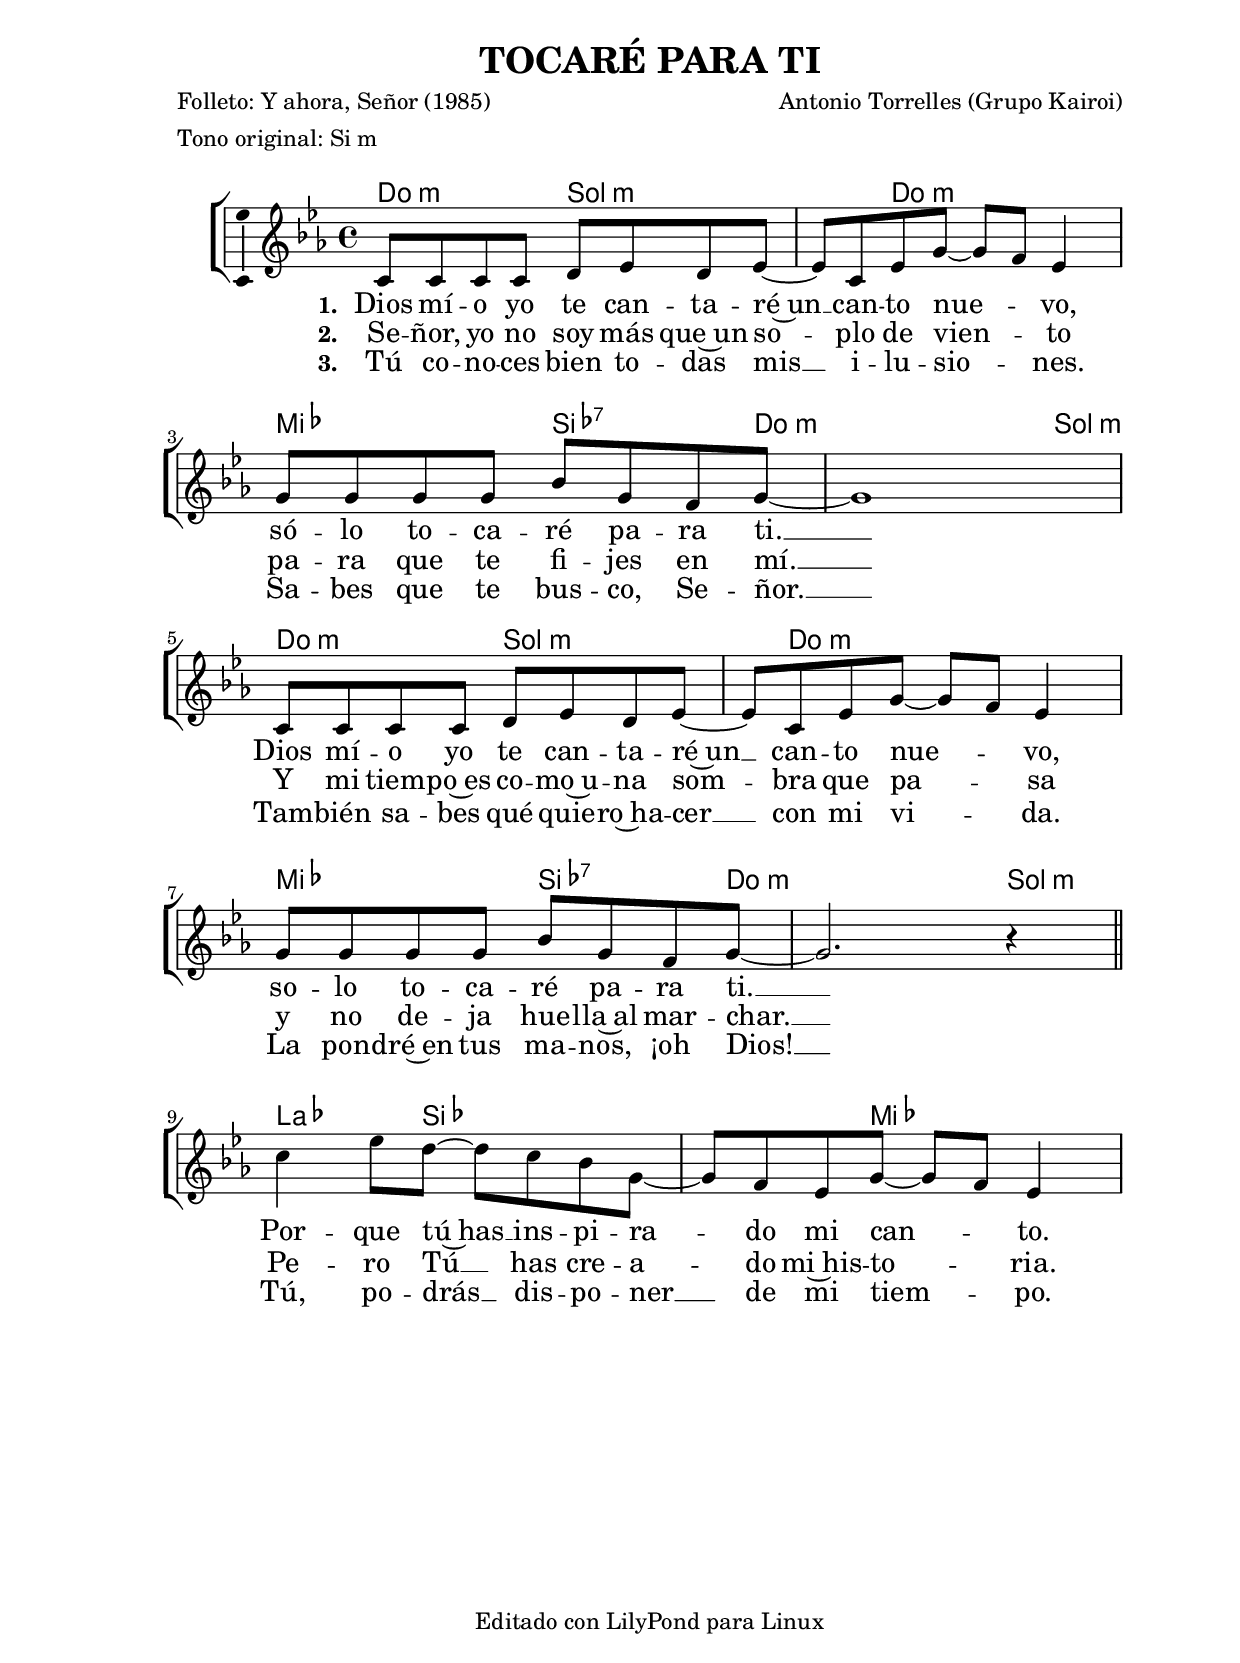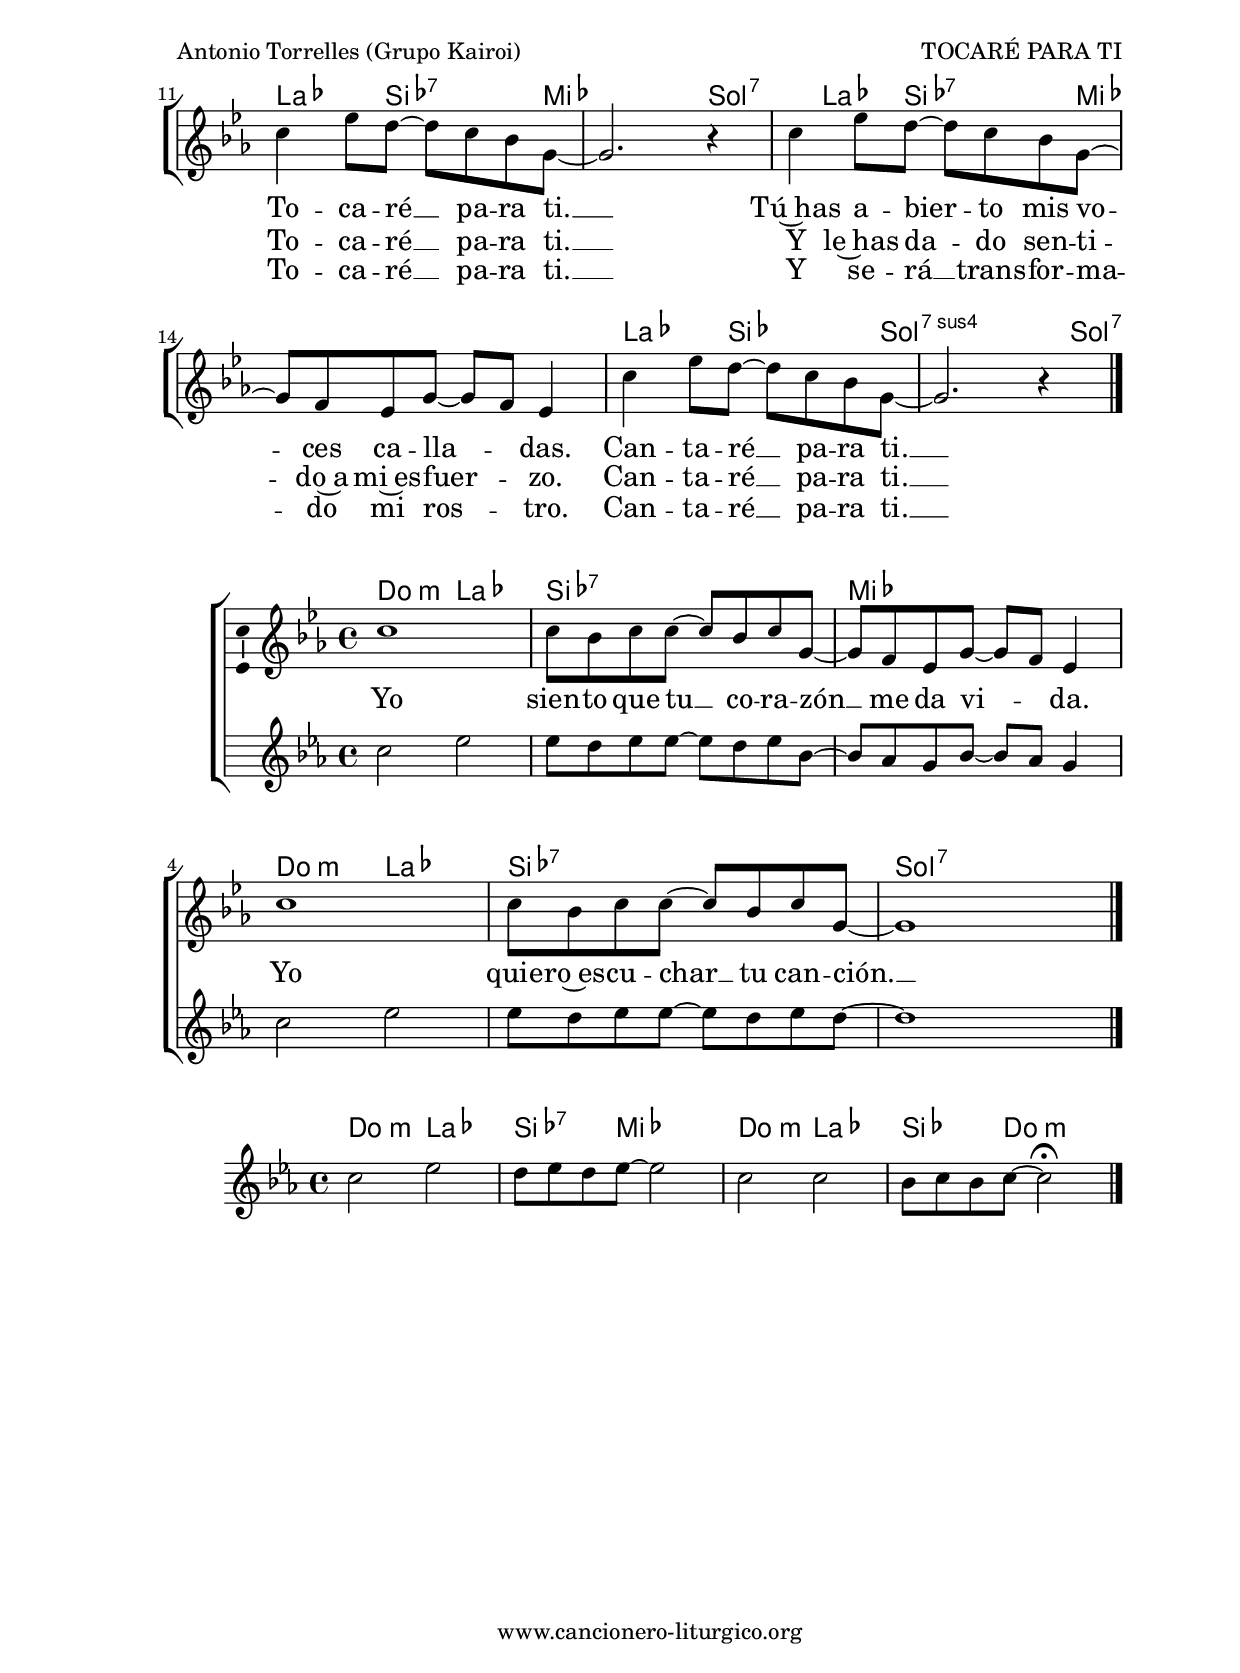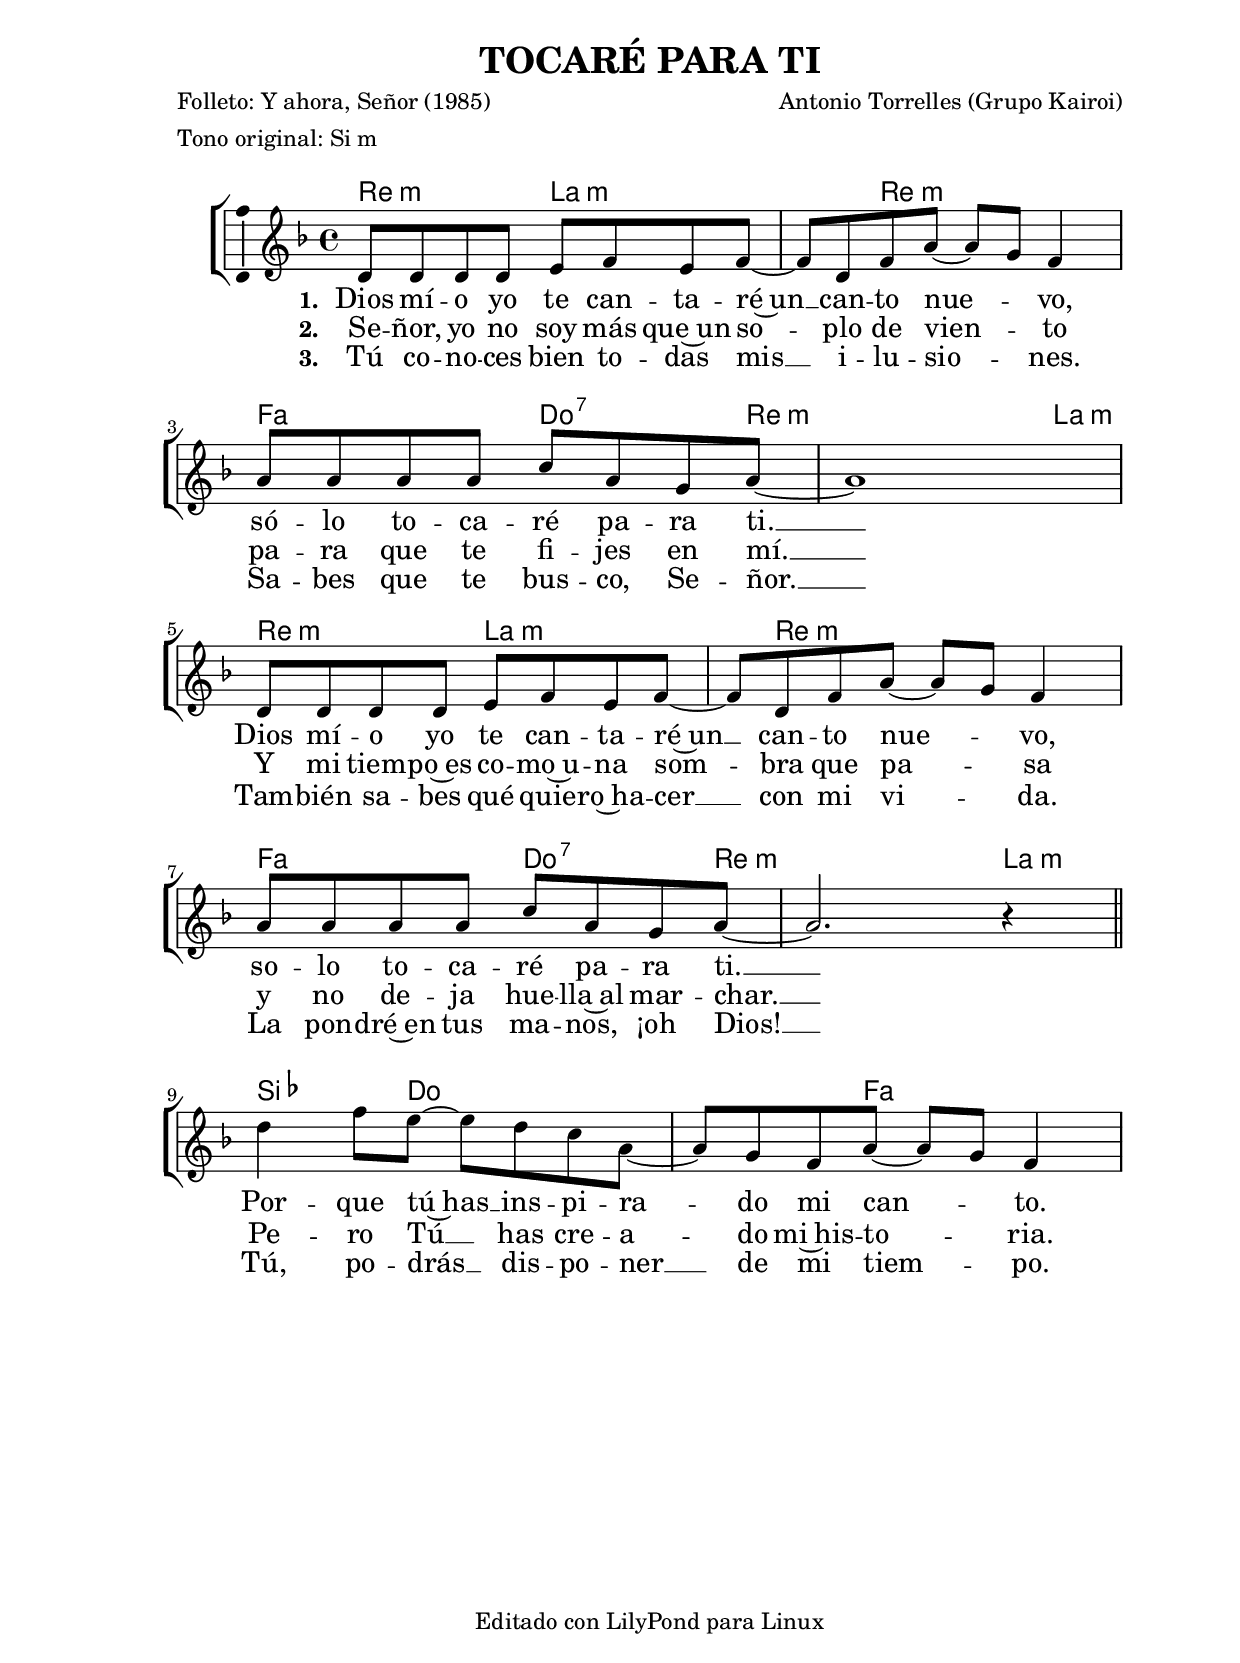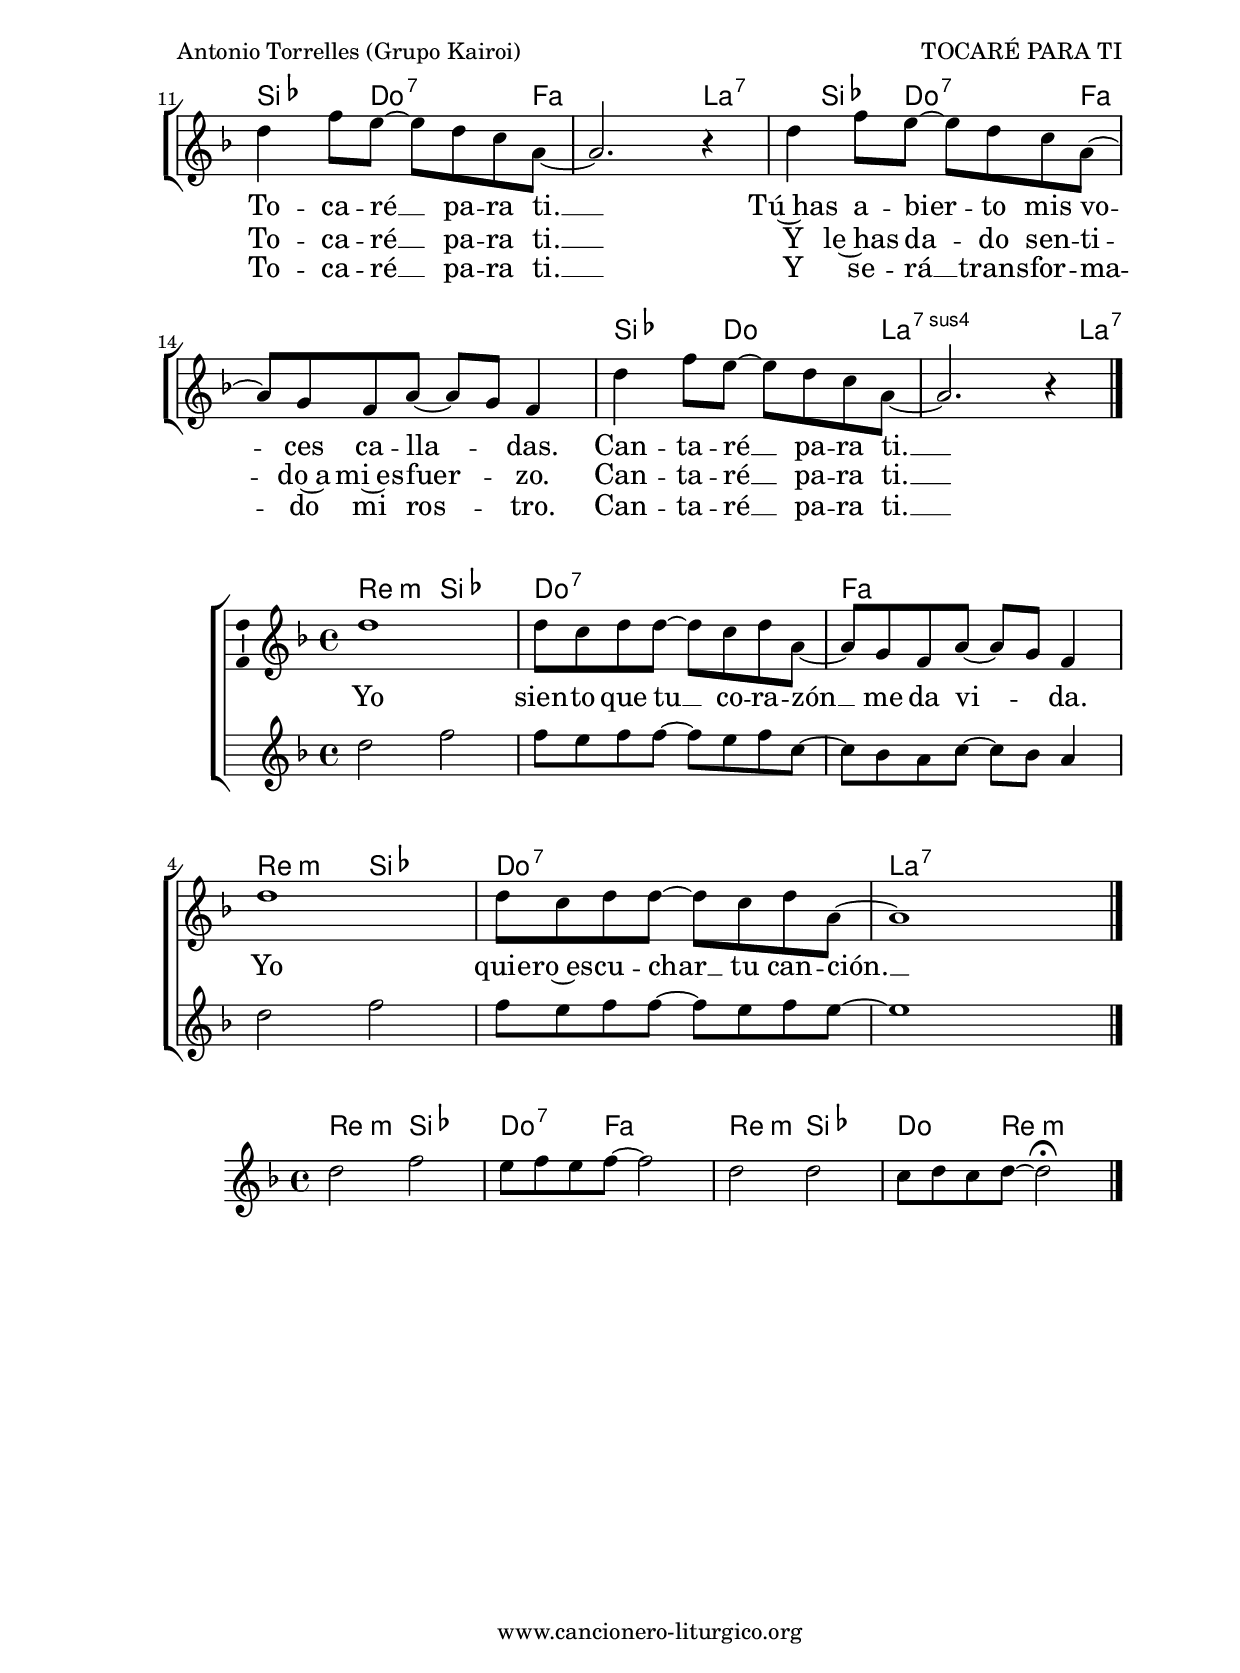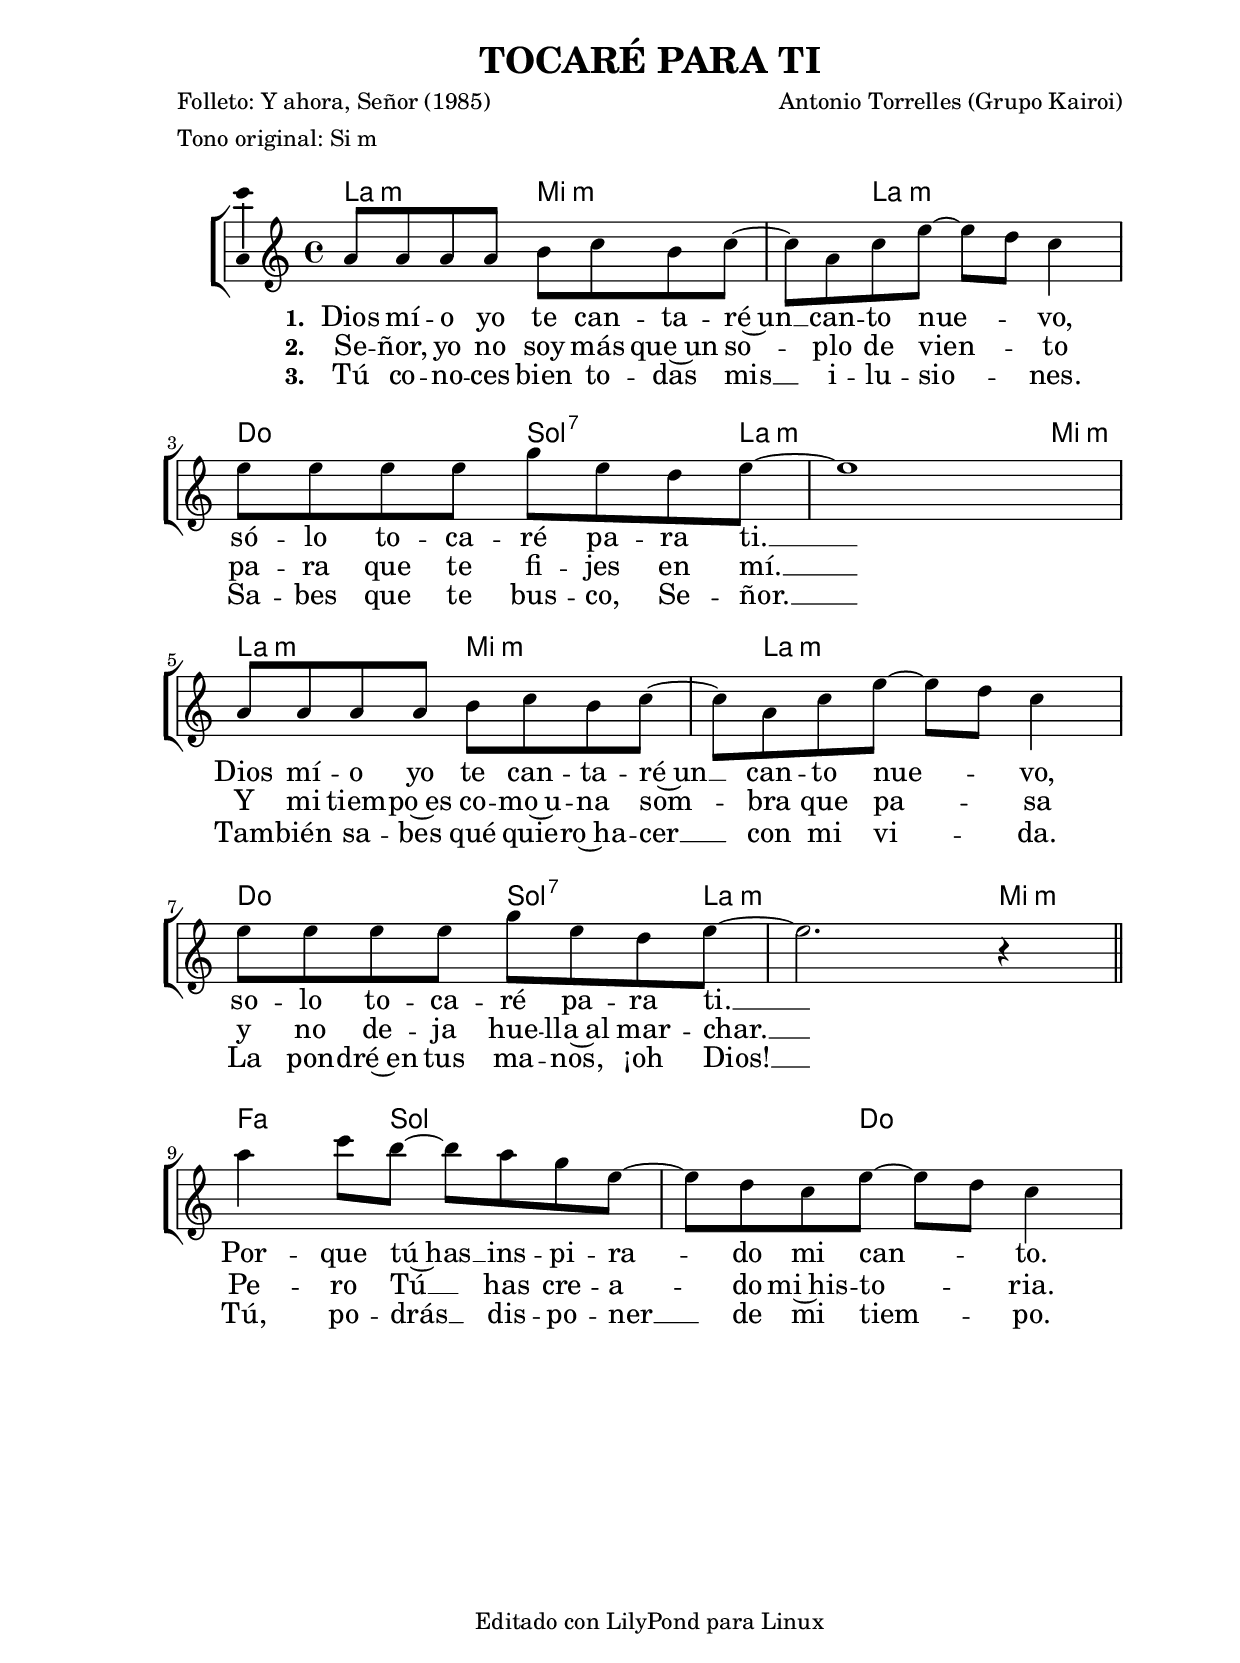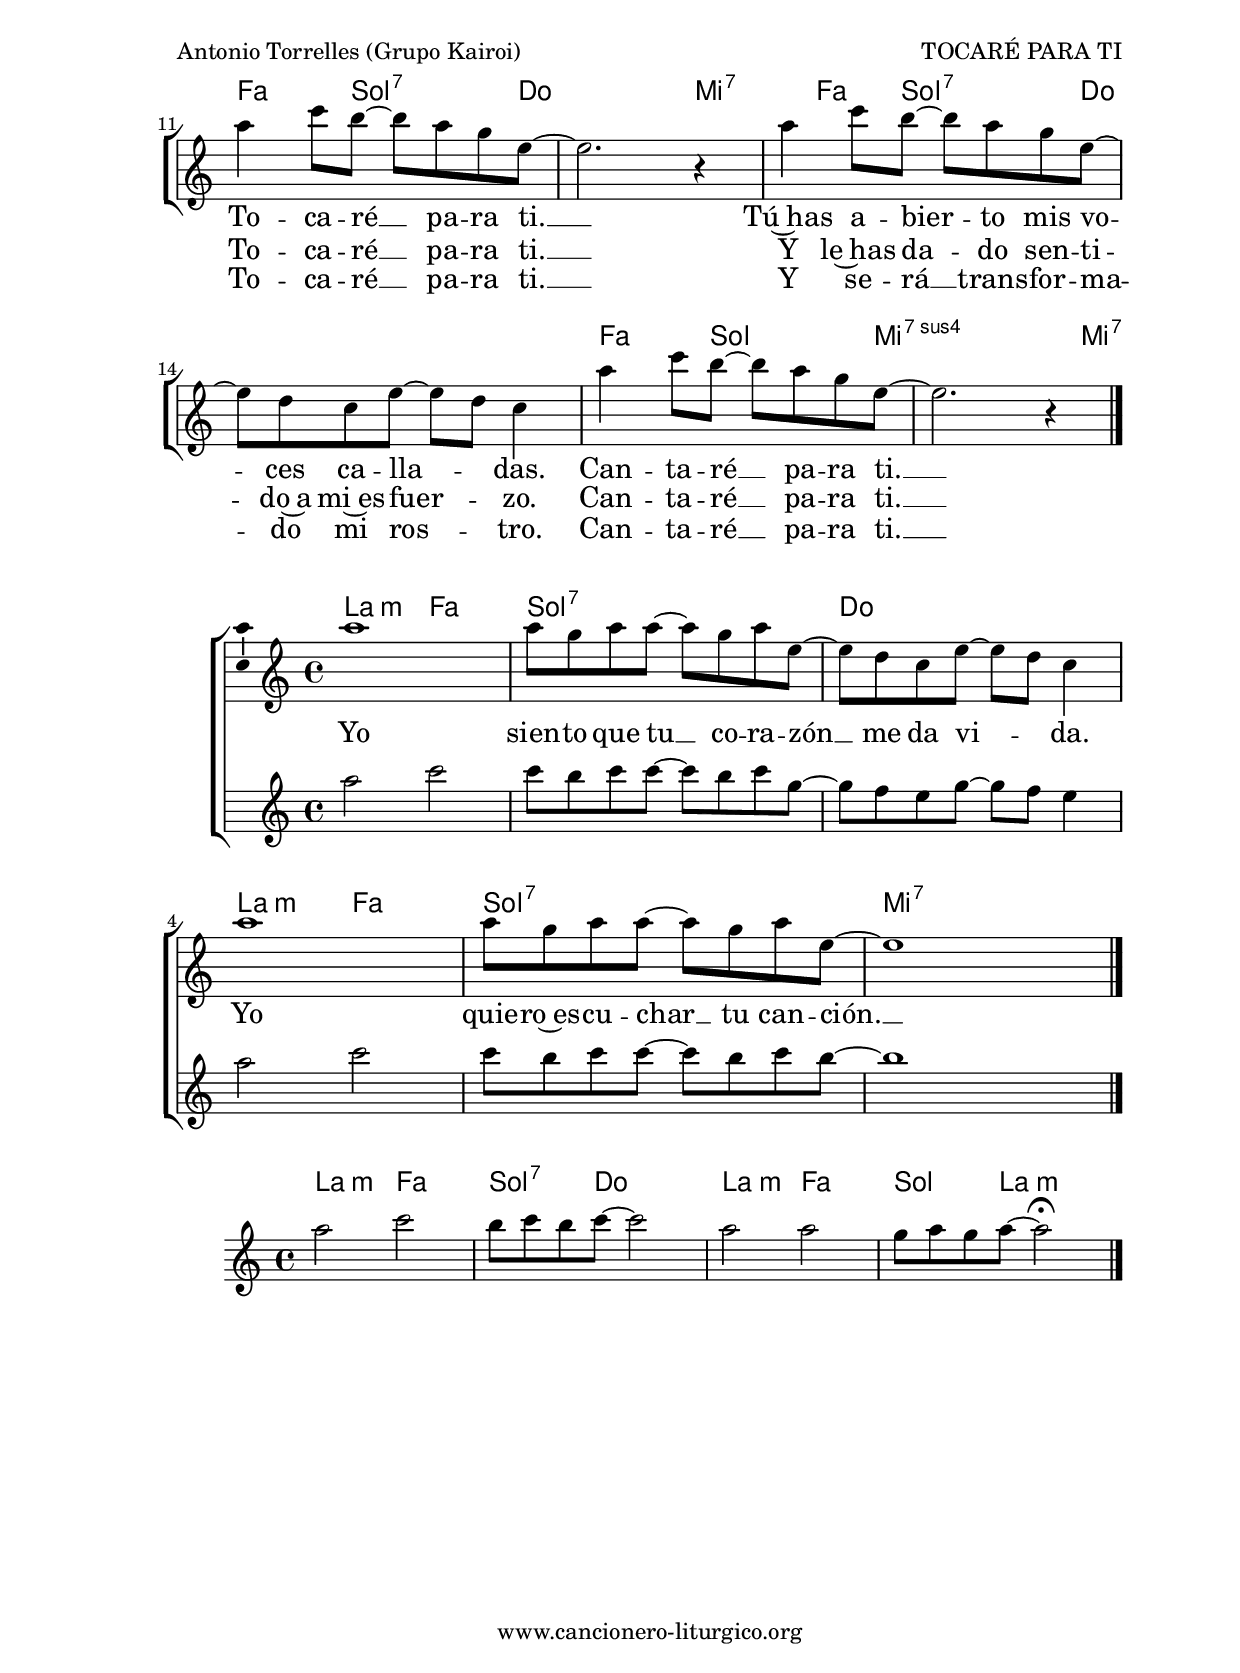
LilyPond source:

%
%para convertir .midi en .wav:
%timidity filename.midi -Ow -o finename.wav
%
%
%Para convertir de .wav a .mp3:
%lame -h -m j filename.wav
%
%
%para escuchar el midi:
%timidity nombrefichero.midi
%


%versión de lilypond para la que se ha escrito esta partitura:
\version "2.16.0"

	%Tamaño papel
	#(set-default-paper-size "a4")
	%Tamaño partitura
	#(set-global-staff-size 20)
	%No responde al pulsar sobre una nota
	#(ly:set-option 'point-and-click #f)

%parámetros del encabezamiento:
\header {
	title = "TOCARÉ PARA TI"
	subtitle = ""
	composer = "Antonio Torrelles (Grupo Kairoi)"
	poet = "Folleto: Y ahora, Señor (1985)"
	meter = "Tono original: Si m"
	arranger = ""
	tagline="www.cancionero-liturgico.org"
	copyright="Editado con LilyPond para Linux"
	}

%parámetros asociados al papel:
\paper  {
	oddHeaderMarkup = \markup {\fill-line { \on-the-fly #not-first-page \fromproperty #'header:title \on-the-fly #not-first-page \fromproperty #'header:composer }}
	evenHeaderMarkup = \markup {\fill-line { \fromproperty #'header:composer \fromproperty #'header:title }}
	#(set-paper-size "a4")
	print-page-number = ##f
	first-page-number = 1
	print-first-page-number = ##f
%	head-separation = 3.0 \cm
	top-margin = 2.0 \cm
	bottom-margin = 0.5\cm
%%%	bottom-margin = -2.75\cm
	left-margin = 3.0 \cm
	line-width = 16.0 \cm 
	indent = 8\mm
	interscoreline = 2.\mm
	between-system-space = 15\mm
%	para que las partituras no llenen la hoja:
	ragged-bottom = ##t
%	idem para la última hoja:
	ragged-last-bottom = ##f
%	para que las partituras llenen el ancho del papel:
	ragged-last = ##f
	after-title-space = 2.5 \cm
%page-count=1
%system-count=8

	%Flexible Vertical Spacing
%	markup-markup-spacing =
%	#'((basic-distance . 15) (minimum-distance . 15) (padding . 3))
	markup-system-spacing =
	#'((basic-distance . 15) (minimum-distance . 15) (padding . 3))
	system-system-spacing =
	#'((basic-distance . 15) (minimum-distance . 15) (padding . 3))
	score-system-spacing =
	#'((basic-distance . 15) (minimum-distance . 15) (padding . 5))
%	top-system-spacing = % header
%	#'((basic-distance . 8) (minimum-distance . 0) (padding . 0))
%	top-markup-spacing =
%	#'((basic-distance . 20) (minimum-distance . 20) (padding . 0))
	last-bottom-spacing = % footer
	#'((basic-distance . 5) (minimum-distance . 5) (padding . 0))
%	score-markup-spacing =
%	#'((basic-distance . 16) (minimum-distance . 13) (padding . 0))

	}


%parámetros que afectan a toda la partitura:
global =  {
	%clave de sol (G):
	\clef G
	%armadura:
	\transpose b c'
	\key b \minor
	\tempo 4=100
	\set Score.tempoHideNote = ##t
	}


acordes = {
	\italianChords
	\chordmode {
	\transpose b c'
{

b2:m fis:m s4 b2.:m
%%%%%%%%%%%%d2 a4.:7 b8:m s2. fis4:m
%%%%%%%%%%%%Modifico esto porque no me cabe en la línea:
d2 a4.:7 b8:m s2. s8 fis8:m
b2:m fis:m s8 b8:m s2.
d2 a4.:7 b8:m s2. fis4:m

g4. a1 d2 s8
g4. a2:7 d8 s2. fis4:7
s8 g4 a2:7 d8 s1
%%%%%%%%%%%%g4. a2 fis8:sus4.7 s2. fis4:7
%%%%%%%%%%%%Modifico esto porque no me cabe en la línea:
g4. a2 fis8:sus4.7 s2. s8 fis8:7

}
}
}


melodia = 

	\transpose b c'
{

\time 4/4

\relative c'{

b8 b b b cis d cis d~
d8 b d fis~fis e d4
fis8 fis fis fis a fis e fis~
fis1

\break

b,8 b b b cis d cis d~
d8 b d fis~fis e d4
fis8 fis fis fis a fis e fis~
fis2. r4

\bar "||"
\break

b4 d8 cis~cis b a fis~
fis e d fis~fis e d4
b'4 d8 cis~cis b a fis~
fis2. r4

b4 d8 cis~cis b a fis~
fis e d fis~fis e d4
b'4 d8 cis~cis b a fis~
fis2. r4

\bar "|."
}
}


acordespoli = {
	\italianChords
	\chordmode {
	\transpose b c'
{

b2:m g a:7 s d s
b2:m g a:7 s fis:7 s

}
}
}


melopoliuno = 

	\transpose b c'
{

\time 4/4

\relative c''{

b1
b8 a b b~b a b fis~
fis8 e d fis~fis e d4
b'1
b8 a b b~b a b fis~
fis1

\bar "|."
}
}


melopolidos = 

	\transpose b c'
{

\time 4/4

\relative c''{

b2 d
d8 cis d d~d cis d a~
a8 g fis a~a g fis4
b2 d
d8 cis d d~d cis d cis~
cis1

\bar "|."
}
}

acordesfinal = {
	\italianChords
	\chordmode {
	\transpose b c'
{

b2:m g
a4.:7 d8 s2
b:m g
a4. b8:m s2

}
}
}

melodiafinal = 

	\transpose b c'
{

\time 4/4

\relative c'{

b'2 d
cis8 d cis d~d2
b2 b
a8 b a b~b2 \fermata

\bar "|."
}
}


texto = \lyricmode {
\set stanza =#"1. " Dios mí -- o yo te can -- ta -- ré~un __ can -- to nue -- _ vo,
só -- lo to -- ca -- ré pa -- ra ti. __
Dios mí -- o yo te can -- ta -- ré~un __ can -- to nue -- _ vo,
so -- lo to -- ca -- ré pa -- ra ti. __

Por -- que tú~has __ ins -- pi -- ra -- do mi can -- _ to.
To -- ca -- ré __ pa -- ra ti. __
Tú~has a -- bier -- to mis vo -- ces ca -- lla -- _ das.
Can -- ta -- ré __ pa -- ra ti. __

	}

textodos = \lyricmode {
\set stanza =#"2. " Se -- ñor, yo no soy más que~un so -- plo de vien -- _ to
pa -- ra que te fi -- jes en mí. __
Y mi tiem -- po~es co -- mo~u -- na som -- bra que pa -- _ sa
y no de -- ja hue -- lla~al mar -- char. __
Pe -- ro Tú __ has cre -- a -- do mi~his -- to -- _ ria.
To -- ca -- ré __ pa -- ra ti. __
Y le~has da -- do sen -- ti -- do~a mi~es -- fuer -- _ zo.
Can -- ta -- ré __ pa -- ra ti. __

	}

textotres = \lyricmode {
\set stanza =#"3. " Tú co -- no -- ces bien to -- das mis __ i -- lu -- sio -- _ nes.
Sa -- bes que te bus -- co, Se -- ñor. __
Tam -- bién sa -- bes qué quie -- ro~ha -- cer __ con mi vi -- _ da.
La pon -- dré~en tus ma -- nos, ¡oh Dios! __
Tú, po -- drás __ dis -- po -- ner __ de mi tiem -- _ po.
To -- ca -- ré __ pa -- ra ti. __
Y se -- rá __ trans -- for -- ma -- do mi ros -- _ tro.
Can -- ta -- ré __ pa -- ra ti. __

	}

textopoliuno = \lyricmode {
Yo sien -- to que tu __ co -- ra -- zón __
me da vi --  _ da.
Yo quie -- ro~es -- cu -- char __ tu can -- ción. __
	}

acordesStaff = \context ChordNames = acordesStaff <<
	\set chordChanges = ##t
	\acordes
	>>

acordespoliStaff = \context ChordNames = acordespoliStaff <<
	\set chordChanges = ##t
	\acordespoli
	>>

acordesfinalStaff = \context ChordNames = acordesfinalStaff <<
	\set chordChanges = ##t
	\acordesfinal
	>>

vozStaff = \context Voice = vozStaff
\with {\consists "Ambitus_engraver"}
<<
%	\set Staff.instrumentName = ""
%	\set Staff.shortInstrumentName = ""
%	\set Staff.midiInstrument = #"clarinet"
%	\set Staff.midiInstrument = #"cello"
	\set Staff.midiInstrument = #"flute"
%	\set Staff.midiInstrument = #"electric guitar (jazz)"
%	\set Staff.midiInstrument = #"english horn"
%	\set Staff.midiInstrument = #"violin"
%	\set Staff.midiInstrument = #"glockenspiel"
	\set Staff.midiMinimumVolume = #0.7
	\set Staff.midiMaximumVolume = #0.9
	\global
	\melodia
	>>

vozpoliunoStaff = \context Voice = vozpoliunoStaff
\with {\consists "Ambitus_engraver"}
<<
%	\set Staff.instrumentName = ""
%	\set Staff.shortInstrumentName = ""
%	\set Staff.midiInstrument = #"clarinet"
%	\set Staff.midiInstrument = #"cello"
	\set Staff.midiInstrument = #"flute"
%	\set Staff.midiInstrument = #"electric guitar (jazz)"
%	\set Staff.midiInstrument = #"english horn"
%	\set Staff.midiInstrument = #"violin"
%	\set Staff.midiInstrument = #"glockenspiel"
	\set Staff.midiMinimumVolume = #0.7
	\set Staff.midiMaximumVolume = #0.9
	\global
	\melopoliuno
	>>

vozpolidosStaff = \context Voice = vozpolidosStaff
<<
	\override Staff.StaffSymbol #'staff-space = #(magstep -0.35)
	\set Staff.midiInstrument = #"english horn"
	\set Staff.midiMinimumVolume = #0.7
	\set Staff.midiMaximumVolume = #0.9
	\global
	\melopolidos
	>>

vozfinalStaff = \context Voice = vozfinalStaff
<<
	\override Staff.StaffSymbol #'staff-space = #(magstep -0.35)
	\set Staff.midiInstrument = #"english horn"
	\set Staff.midiMinimumVolume = #0.7
	\set Staff.midiMaximumVolume = #0.9
	\global
	\melodiafinal
	>>

textoStaff = \context Lyrics = textoStaff <<
	\lyricsto vozStaff \texto
	>>

textodosStaff = \context Lyrics = textodosStaff <<
	\lyricsto vozStaff \textodos
	>>

textotresStaff = \context Lyrics = textotresStaff <<
	\lyricsto vozStaff \textotres
	>>

textopoliunoStaff = \context Lyrics = textopoliunoStaff <<
	\lyricsto vozpoliunoStaff \textopoliuno
	>>


\book {
	\score {
		\context ChoirStaff {
			\override StaffGroup.SystemStartBracket #'collapse-height = #1
			\override Score.SystemStartBar #'collapse-height = #1
			<<
			\acordesStaff
			\vozStaff
			\textoStaff
			\textodosStaff
			\textotresStaff
			>>
			}
		\layout {
	    		\context {
				\Lyrics
				\override LyricText #'font-size = #2
				}
	   		 \context {
				\Score
				\override StaffSymbol #'staff-space = #(magstep +3)
				}
system-count=7
			}
		}
	\score {
		\context ChoirStaff {
%			\override StaffGroup.SystemStartBracket #'collapse-height = #1
%			\override Score.SystemStartBar #'collapse-height = #1
			<<
			\acordespoliStaff
			\vozpoliunoStaff
			\textopoliunoStaff
			\vozpolidosStaff
			>>
			}
		\layout {
	    		\context {
				\Lyrics
				\override LyricText #'font-size = #2
				}
	   		 \context {
				\Score
				\override StaffSymbol #'staff-space = #(magstep +3)
				}
			}
		}
	\score {
		\context ChoirStaff {
%			\override StaffGroup.SystemStartBracket #'collapse-height = #1
%			\override Score.SystemStartBar #'collapse-height = #1
			<<
			\acordesfinalStaff
			\vozfinalStaff
			>>
			}
		\layout {
	    		\context {
				\Lyrics
				\override LyricText #'font-size = #2
				}
	   		 \context {
				\Score
				\override StaffSymbol #'staff-space = #(magstep +3)
				}
			}
		}
	\score {
		\unfoldRepeats
		\context ChoirStaff {
			<<
			\acordesStaff
			\vozStaff
			>>
			<<
			\acordespoliStaff
			\vozpoliunoStaff
			\vozpolidosStaff
			>>
			<<
			\acordesfinalStaff
			\vozfinalStaff
			>>
			}
		\midi {
	  		\context {
	  			\Score
				tempoWholesPerMinute = #(ly:make-moment 70 4)
				}
			}
		}
	}



#(define output-suffix "C")
\book {
	\score {
		\context ChoirStaff {
			\override StaffGroup.SystemStartBracket #'collapse-height = #1
			\override Score.SystemStartBar #'collapse-height = #1
\transpose c d
			<<
			\acordesStaff
			\vozStaff
			\textoStaff
			\textodosStaff
			\textotresStaff
			>>
			}
		\layout {
	    		\context {
				\Lyrics
				\override LyricText #'font-size = #2
				}
	   		 \context {
				\Score
				\override StaffSymbol #'staff-space = #(magstep +3)
				}
system-count=7
			}
		}
	\score {
		\context ChoirStaff {
%			\override StaffGroup.SystemStartBracket #'collapse-height = #1
%			\override Score.SystemStartBar #'collapse-height = #1
\transpose c d
			<<
			\acordespoliStaff
			\vozpoliunoStaff
			\textopoliunoStaff
			\vozpolidosStaff
			>>
			}
		\layout {
	    		\context {
				\Lyrics
				\override LyricText #'font-size = #2
				}
	   		 \context {
				\Score
				\override StaffSymbol #'staff-space = #(magstep +3)
				}
			}
		}
	\score {
		\context ChoirStaff {
%			\override StaffGroup.SystemStartBracket #'collapse-height = #1
%			\override Score.SystemStartBar #'collapse-height = #1
\transpose c d
			<<
			\acordesfinalStaff
			\vozfinalStaff
			>>
			}
		\layout {
	    		\context {
				\Lyrics
				\override LyricText #'font-size = #2
				}
	   		 \context {
				\Score
				\override StaffSymbol #'staff-space = #(magstep +3)
				}
			}
		}
	}

#(define output-suffix "S")
\book {
	\score {
		\context ChoirStaff {
			\override StaffGroup.SystemStartBracket #'collapse-height = #1
			\override Score.SystemStartBar #'collapse-height = #1
\transpose c a
			<<
			\acordesStaff
			\vozStaff
			\textoStaff
			\textodosStaff
			\textotresStaff
			>>
			}
		\layout {
	    		\context {
				\Lyrics
				\override LyricText #'font-size = #2
				}
	   		 \context {
				\Score
				\override StaffSymbol #'staff-space = #(magstep +3)
				}
system-count=7
			}
		}
	\score {
		\context ChoirStaff {
%			\override StaffGroup.SystemStartBracket #'collapse-height = #1
%			\override Score.SystemStartBar #'collapse-height = #1
\transpose c a
			<<
			\acordespoliStaff
			\vozpoliunoStaff
			\textopoliunoStaff
			\vozpolidosStaff
			>>
			}
		\layout {
	    		\context {
				\Lyrics
				\override LyricText #'font-size = #2
				}
	   		 \context {
				\Score
				\override StaffSymbol #'staff-space = #(magstep +3)
				}
			}
		}
	\score {
		\context ChoirStaff {
%			\override StaffGroup.SystemStartBracket #'collapse-height = #1
%			\override Score.SystemStartBar #'collapse-height = #1
\transpose c a
			<<
			\acordesfinalStaff
			\vozfinalStaff
			>>
			}
		\layout {
	    		\context {
				\Lyrics
				\override LyricText #'font-size = #2
				}
	   		 \context {
				\Score
				\override StaffSymbol #'staff-space = #(magstep +3)
				}
			}
		}
	}


